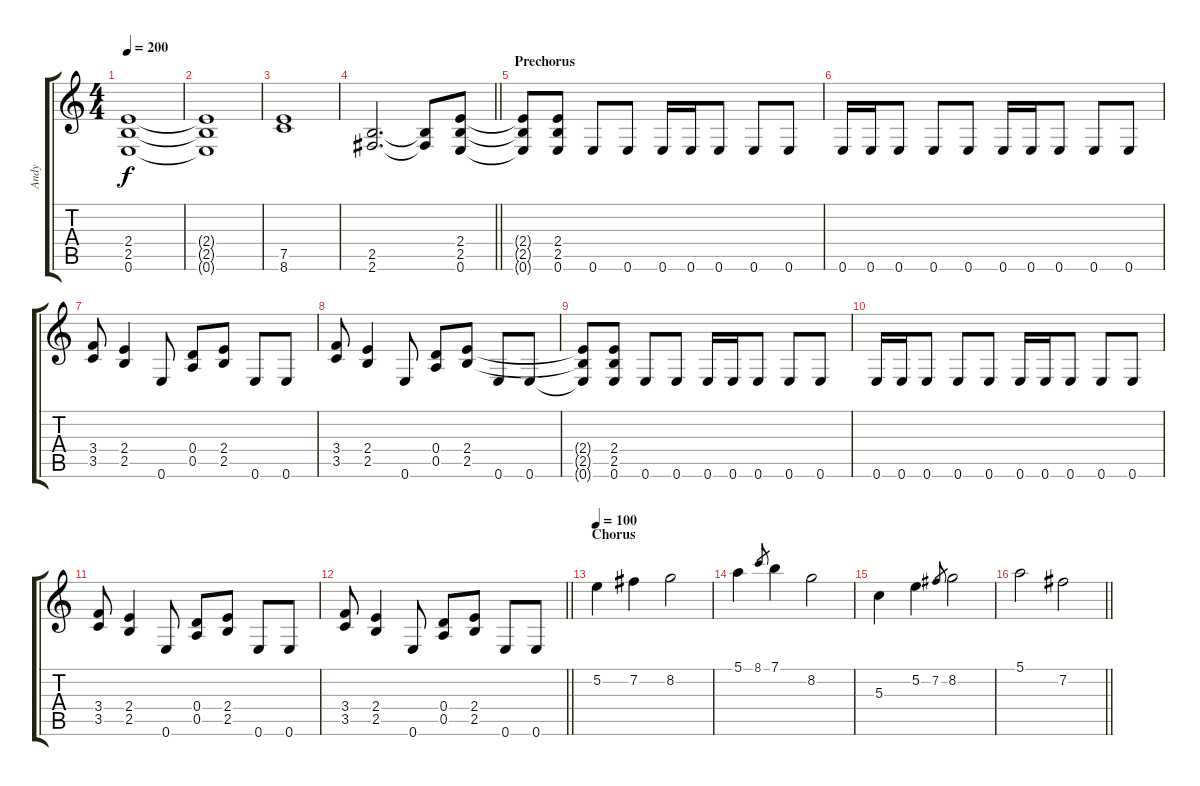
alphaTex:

\track ("Andy" "Andy") {instrument distortionguitar}
\staff {score tabs}
\tuning (E4 B3 G3 D3 A2 E2) {hide}
\ts (4 4)
\tempo 200
\clef g2
\ks c
(2.4 2.5 0.6).1{dy f} |
(2.4{t} 2.5{t} 0.6{t}).1 |
(7.5 8.6).1 |
\barLineRight lightlight
(2.5 2.6).2{d} (2.5{t} 2.6{t}).8 (2.4 2.5 0.6).8 |
\section ("" "Prechorus")
(2.4{t} 2.5{t} 0.6{t}).8 (2.4 2.5 0.6).8 0.6.8 0.6.8 0.6.16 0.6.16 0.6.8 0.6.8 0.6.8 |
0.6.16 0.6.16 0.6.8 0.6.8 0.6.8 0.6.16 0.6.16 0.6.8 0.6.8 0.6.8 |
(3.4 3.5).8 (2.4 2.5).4 0.6.8 (0.4 0.5).8 (2.4 2.5).8 0.6.8 0.6.8 |
(3.4 3.5).8 (2.4 2.5).4 0.6.8 (0.4 0.5).8 (2.4 2.5).8 0.6.8 0.6.8 |
(2.4{t} 2.5{t} 0.6{t}).8 (2.4 2.5 0.6).8 0.6.8 0.6.8 0.6.16 0.6.16 0.6.8 0.6.8 0.6.8 |
0.6.16 0.6.16 0.6.8 0.6.8 0.6.8 0.6.16 0.6.16 0.6.8 0.6.8 0.6.8 |
(3.4 3.5).8 (2.4 2.5).4 0.6.8 (0.4 0.5).8 (2.4 2.5).8 0.6.8 0.6.8 |
\barLineRight lightlight
(3.4 3.5).8 (2.4 2.5).4 0.6.8 (0.4 0.5).8 (2.4 2.5).8 0.6.8 0.6.8 |
\section ("" "Chorus")
\tempo 100
5.2.4 7.2.4 8.2.2 |
5.1.4 8.1.8{gr} 7.1.4 8.2.2 |
5.3.4 5.2.4 7.2.8{gr} 8.2.2 |
\barLineRight lightlight
5.1.2 7.2.2
